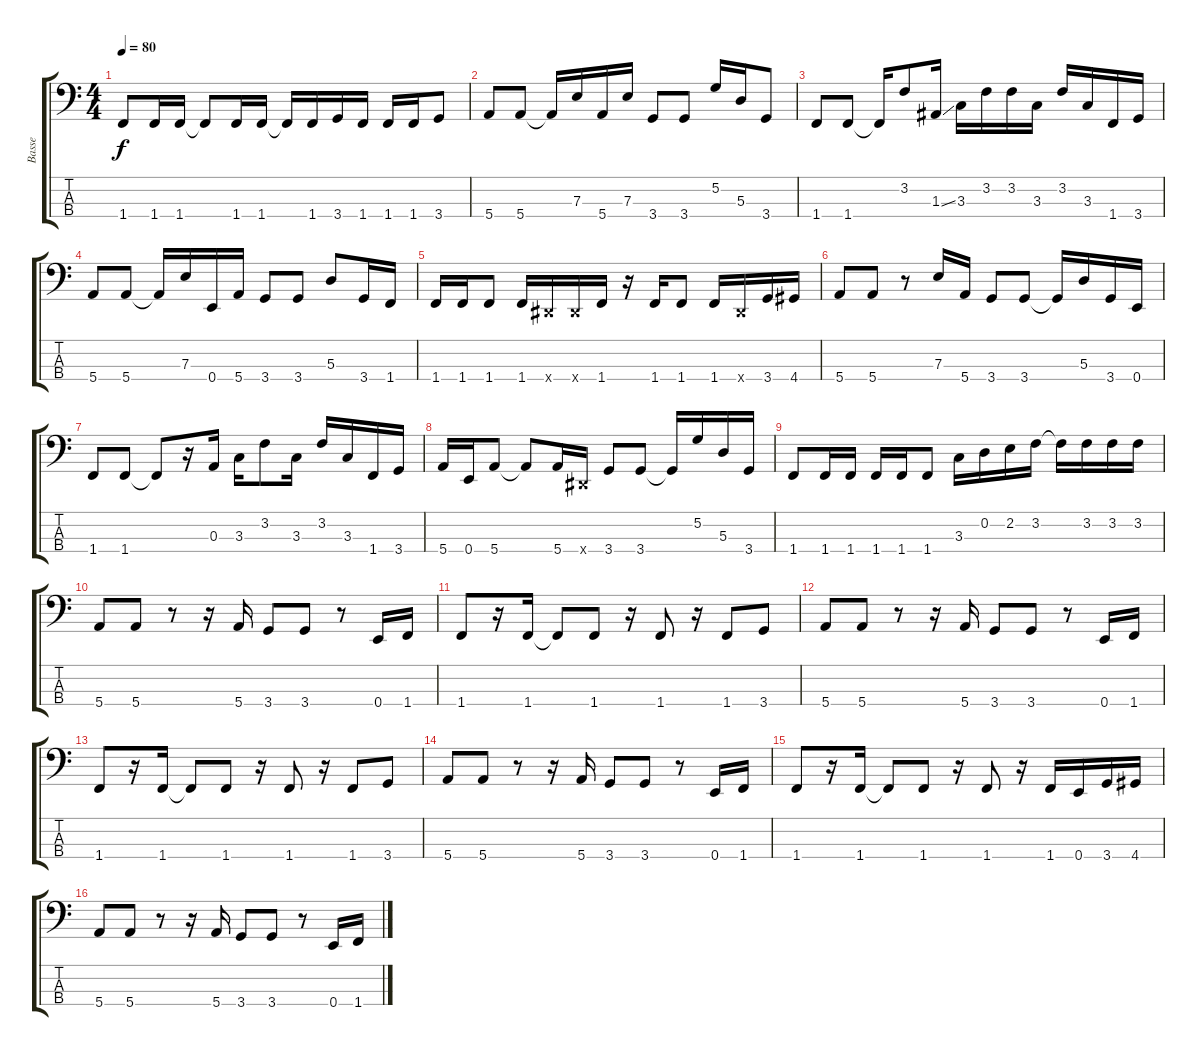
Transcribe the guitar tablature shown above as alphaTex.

\track ("Basse" "Basse") {instrument fretlessbass}
\staff {score tabs}
\tuning (G2 D2 A1 E1) {hide}
\ts (4 4)
\tempo 80
\clef f4
\ks c
1.4.8{dy f} 1.4.16 1.4.16 1.4{t}.8 1.4.16 1.4.16 1.4{t}.16 1.4.16 3.4.16 1.4.16 1.4.16 1.4.16 3.4.8 |
5.4.8 5.4.8 5.4{t}.16 7.3.16 5.4.16 7.3.16 3.4.8 3.4.8 5.2.16 5.3.16 3.4.8 |
1.4.8 1.4.8 1.4{t}.16 3.2.8 1.3{ss}.16 3.3.16 3.2.16 3.2.16 3.3.16 3.2.16 3.3.16 1.4.16 3.4.16 |
5.4.8 5.4.8 5.4{t}.16 7.3.16 0.4.16 5.4.16 3.4.8 3.4.8 5.3.8 3.4.16 1.4.16 |
1.4.16 1.4.16 1.4.8 1.4.16 -1.4{x}.16 -1.4{x}.16 1.4.16 r.16 1.4.16 1.4.8 1.4.16 -1.4{x}.16 3.4.16 4.4.16 |
5.4.8 5.4.8 r.8 7.3.16 5.4.16 3.4.8 3.4.8 3.4{t}.16 5.3.16 3.4.16 0.4.16 |
1.4.8 1.4.8 1.4{t}.8 r.16 0.3.16 3.3.16 3.2.8 3.3.16 3.2.16 3.3.16 1.4.16 3.4.16 |
5.4.16 0.4.16 5.4.8 5.4{t}.8 5.4.16 -1.4{x}.16 3.4.8 3.4.8 3.4{t}.16 5.2.16 5.3.16 3.4.16 |
1.4.8 1.4.16 1.4.16 1.4.16 1.4.16 1.4.8 3.3.16 0.2.16 2.2.16 3.2.16 3.2{t}.16 3.2.16 3.2.16 3.2.16 |
5.4.8 5.4.8 r.8 r.16 5.4.16 3.4.8 3.4.8 r.8 0.4.16 1.4.16 |
1.4.8 r.16 1.4.16 1.4{t}.8 1.4.8 r.16 1.4.8 r.16 1.4.8 3.4.8 |
5.4.8 5.4.8 r.8 r.16 5.4.16 3.4.8 3.4.8 r.8 0.4.16 1.4.16 |
1.4.8 r.16 1.4.16 1.4{t}.8 1.4.8 r.16 1.4.8 r.16 1.4.8 3.4.8 |
5.4.8 5.4.8 r.8 r.16 5.4.16 3.4.8 3.4.8 r.8 0.4.16 1.4.16 |
1.4.8 r.16 1.4.16 1.4{t}.8 1.4.8 r.16 1.4.8 r.16 1.4.16 0.4.16 3.4.16 4.4.16 |
5.4.8 5.4.8 r.8 r.16 5.4.16 3.4.8 3.4.8 r.8 0.4.16 1.4.16
